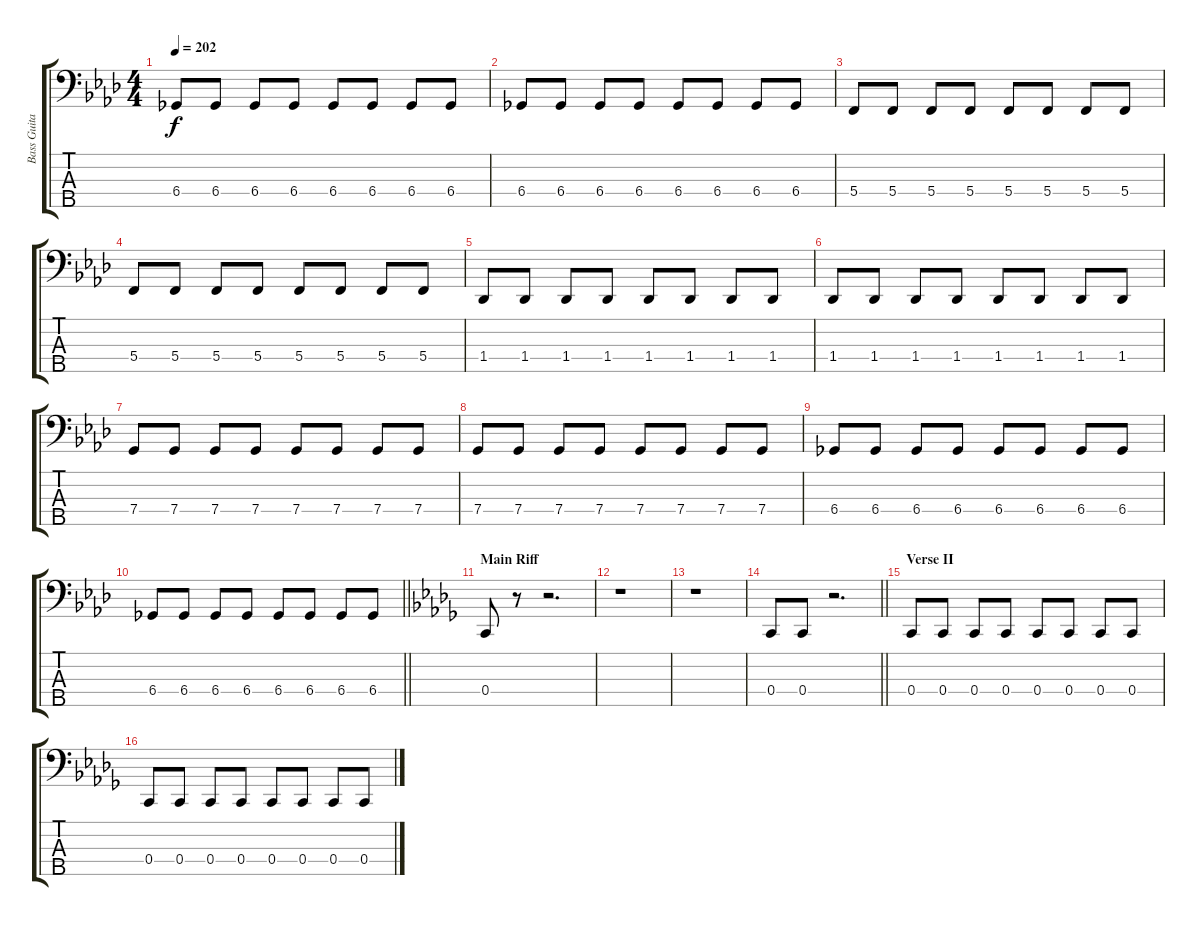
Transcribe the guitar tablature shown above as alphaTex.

\track ("Bass Guitar" "Bass Guita") {instrument electricbasspick}
\staff {score tabs}
\tuning (F2 C2 G1 C1 A0) {hide}
\ts (4 4)
\tempo 202
\clef f4
\ks ab
6.4.8{dy f} 6.4.8 6.4.8 6.4.8 6.4.8 6.4.8 6.4.8 6.4.8 |
6.4.8 6.4.8 6.4.8 6.4.8 6.4.8 6.4.8 6.4.8 6.4.8 |
5.4.8 5.4.8 5.4.8 5.4.8 5.4.8 5.4.8 5.4.8 5.4.8 |
5.4.8 5.4.8 5.4.8 5.4.8 5.4.8 5.4.8 5.4.8 5.4.8 |
1.4.8 1.4.8 1.4.8 1.4.8 1.4.8 1.4.8 1.4.8 1.4.8 |
1.4.8 1.4.8 1.4.8 1.4.8 1.4.8 1.4.8 1.4.8 1.4.8 |
7.4.8 7.4.8 7.4.8 7.4.8 7.4.8 7.4.8 7.4.8 7.4.8 |
7.4.8 7.4.8 7.4.8 7.4.8 7.4.8 7.4.8 7.4.8 7.4.8 |
6.4.8 6.4.8 6.4.8 6.4.8 6.4.8 6.4.8 6.4.8 6.4.8 |
\barLineRight lightlight
6.4.8 6.4.8 6.4.8 6.4.8 6.4.8 6.4.8 6.4.8 6.4.8 |
\section ("" "Main Riff")
\ks db
0.4.8 r.8 r.2{d} |
r.1 |
r.1 |
\barLineRight lightlight
0.4.8 0.4.8 r.2{d} |
\section ("" "Verse II")
0.4.8 0.4.8 0.4.8 0.4.8 0.4.8 0.4.8 0.4.8 0.4.8 |
0.4.8 0.4.8 0.4.8 0.4.8 0.4.8 0.4.8 0.4.8 0.4.8
